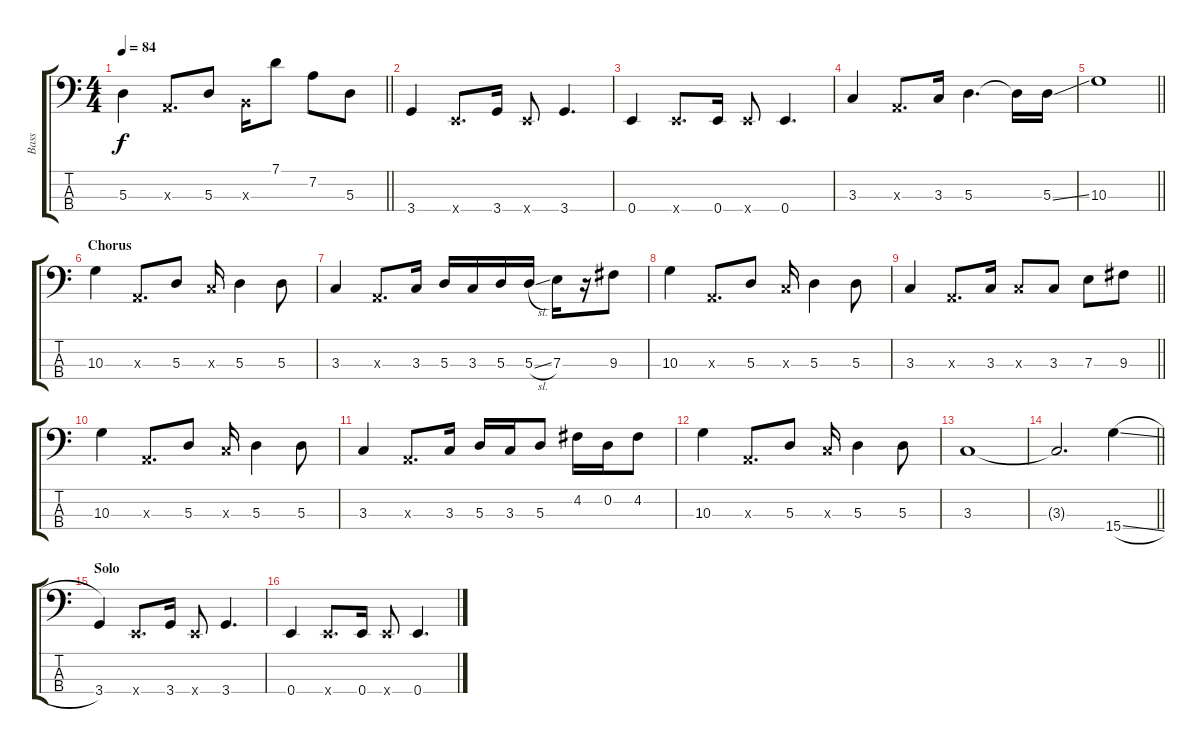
\track ("Bass" "Bass") {instrument electricbassfinger}
\staff {score tabs}
\tuning (G2 D2 A1 E1) {hide}
\ts (4 4)
\tempo 84
\clef f4
\barLineRight lightlight
\ks c
5.3.4{dy f} 0.3{x}.8{d} 5.3.8 2.3{x}.16 7.1.8 7.2.8 5.3.8 |
3.4.4 0.4{x}.8{d} 3.4.16 0.4{x}.8 3.4.4{d} |
0.4.4 0.4{x}.8{d} 0.4.16 0.4{x}.8 0.4.4{d} |
3.3.4 0.3{x}.8{d} 3.3.16 5.3.4{d} 5.3{t}.16 5.3{ss}.16 |
\barLineRight lightlight
10.3.1 |
\section ("" "Chorus")
10.3.4 0.3{x}.8{d} 5.3.8 3.3{x}.16 5.3.4 5.3.8 |
3.3.4 0.3{x}.8{d} 3.3.16 5.3.16 3.3.16 5.3.16 5.3{sl}.16 7.3.16 r.16 9.3.8 |
10.3.4 0.3{x}.8{d} 5.3.8 3.3{x}.16 5.3.4 5.3.8 |
\barLineRight lightlight
3.3.4 0.3{x}.8{d} 3.3.16 3.3{x}.8 3.3.8 7.3.8 9.3.8 |
10.3.4 0.3{x}.8{d} 5.3.8 3.3{x}.16 5.3.4 5.3.8 |
3.3.4 0.3{x}.8{d} 3.3.16 5.3.16 3.3.16 5.3.8 4.2.16 0.2.16 4.2.8 |
10.3.4 0.3{x}.8{d} 5.3.8 3.3{x}.16 5.3.4 5.3.8 |
3.3.1 |
\barLineRight lightlight
3.3{t}.2{d} 15.4{sl}.4 |
\section ("" "Solo")
3.4.4 0.4{x}.8{d} 3.4.16 0.4{x}.8 3.4.4{d} |
0.4.4 0.4{x}.8{d} 0.4.16 0.4{x}.8 0.4.4{d}
